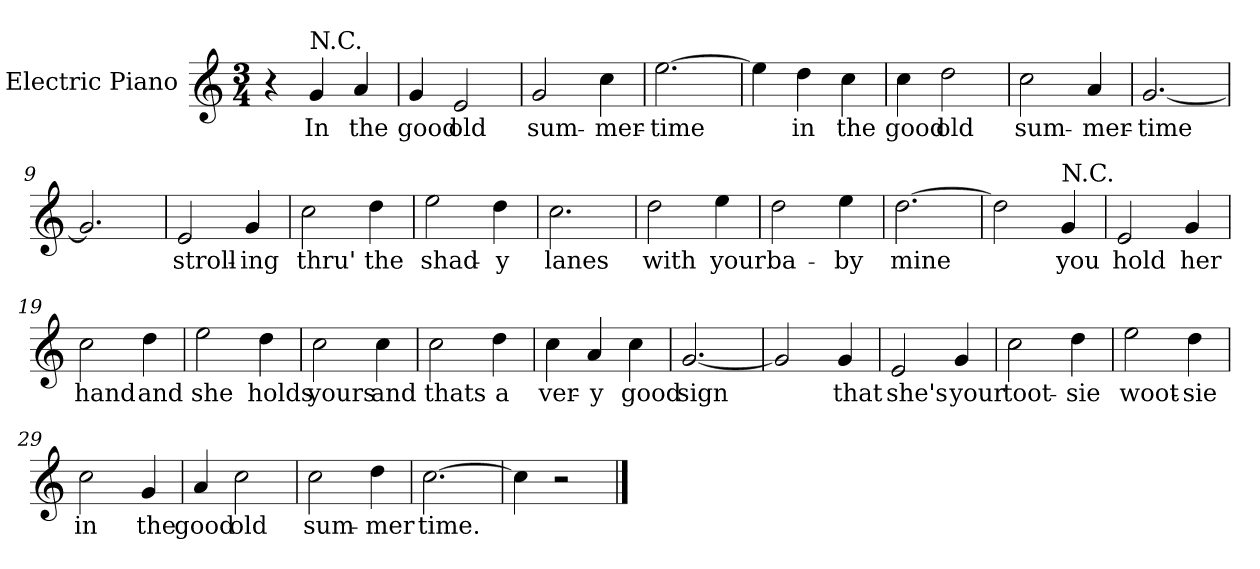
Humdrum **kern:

**kern	**text
*part1	*part1
*staff1	*staff1
*I"Electric Piano	*
*I'E.Pno	*
*clefG2	*
*k[]	*
*C:	*
*M3/4	*
=1	=1
4r	.
!LO:TX:a:t=N.C.	!
4g/	In
4a/	the
=2	=2
4g/	good
2e/	old
=3	=3
2g/	sum-
4cc\	-mer-
=4	=4
[2.ee\	-time
!!LO:LB:g=z
=5	=5
4ee\]	.
4dd\	in
4cc\	the
=6	=6
4cc\	good
2dd\	old
=7	=7
2cc\	sum-
4a/	-mer-
=8	=8
[2.g/	-time
!!LO:LB:g=z
=9	=9
2.g/]	.
=10	=10
2e/	stroll-
4g/	-ing
=11	=11
2cc\	thru'
4dd\	the
=12	=12
2ee\	shad-
4dd\	-y
!!LO:LB:g=z
=13	=13
2.cc\	lanes
=14	=14
2dd\	with
4ee\	your
=15	=15
2dd\	ba-
4ee\	-by
=16	=16
[2.dd\	mine
!!LO:LB:g=z
=17	=17
2dd\]	.
!LO:TX:a:t=N.C.	!
4g/	you
=18	=18
2e/	hold
4g/	her
=19	=19
2cc\	hand
4dd\	and
=20	=20
2ee\	she
4dd\	holds
!!LO:LB:g=z
=21	=21
2cc\	yours
4cc\	and
=22	=22
2cc\	thats
4dd\	a
=23	=23
4cc\	ver-
4a/	-y
4cc\	good
=24	=24
[2.g/	sign
!!LO:LB:g=z
=25	=25
2g/]	.
4g/	that
=26	=26
2e/	she's
4g/	your
=27	=27
2cc\	toot-
4dd\	-sie
=28	=28
2ee\	woot-
4dd\	-sie
!!LO:LB:g=z
=29	=29
2cc\	in
4g/	the
=30	=30
4a/	good
2cc\	old
=31	=31
2cc\	sum-
4dd\	-mer
=32	=32
[2.cc\	time.
=33	=33
4cc\]	.
2r	.
==	==
*-	*-
